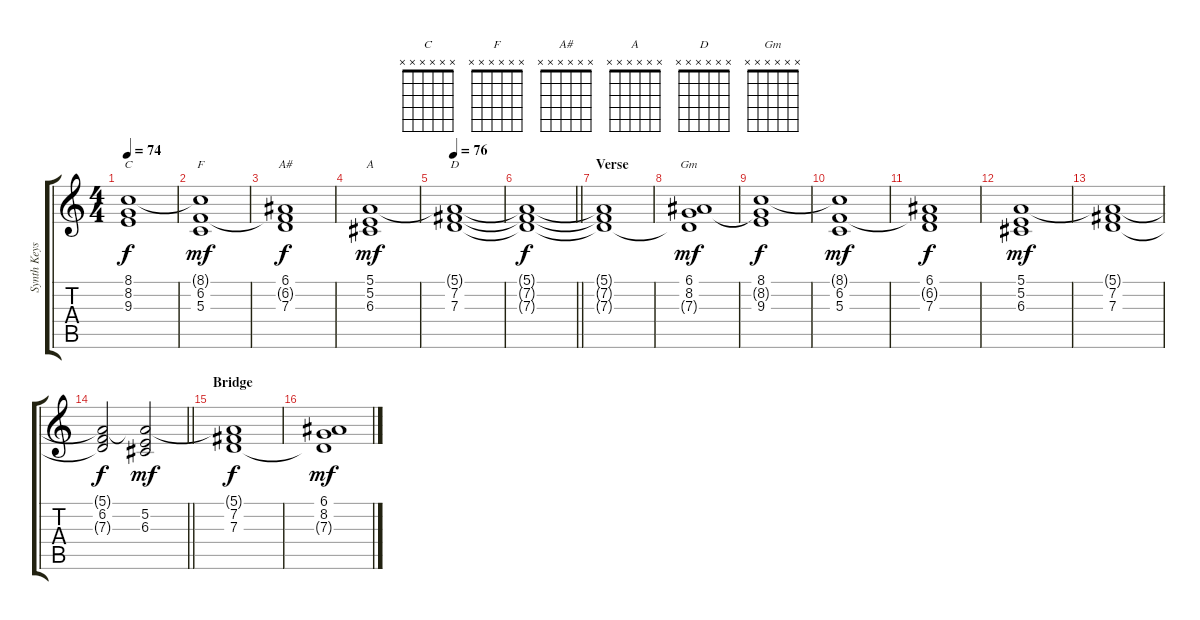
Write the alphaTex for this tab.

\track ("Synth Keys" "Synth Keys") {instrument rockorgan}
\staff {score tabs}
\tuning (E4 B3 G3 D3 A2 E2) {hide}
\chord ("C" x x x x x x)
\chord ("F" x x x x x x)
\chord ("A#" x x x x x x)
\chord ("A" x x x x x x)
\chord ("D" x x x x x x)
\chord ("Gm" x x x x x x)
\ts (4 4)
\tempo 74
\clef g2
\ks c
(8.1 8.2{t} 9.3).1{ch "C" dy f} |
(8.1{t} 6.2 5.3).1{ch "F" dy mf} |
(6.1 6.2{t} 7.3).1{ch "A#" dy f} |
(5.1 5.2 6.3).1{ch "A" dy mf} |
\tempo 76
(5.1{t} 7.2 7.3).1{ch "D"} |
\barLineRight lightlight
(5.1{t} 7.2{t} 7.3{t}).1{dy f} |
\section ("" "Verse")
(5.1{t} 7.2{t} 7.3{t}).1 |
(6.1 8.2 7.3{t}).1{ch "Gm" dy mf} |
(8.1 8.2{t} 9.3).1{dy f} |
(8.1{t} 6.2 5.3).1{dy mf} |
(6.1 6.2{t} 7.3).1{dy f} |
(5.1 5.2 6.3).1{dy mf} |
(5.1{t} 7.2 7.3).1 |
\barLineRight lightlight
(5.1{t} 6.2 7.3{t}).2{dy f} (5.1{t} 5.2 6.3).2{dy mf} |
\section ("" "Bridge")
(5.1{t} 7.2 7.3).1{dy f} |
(6.1 8.2 7.3{t}).1{dy mf}
